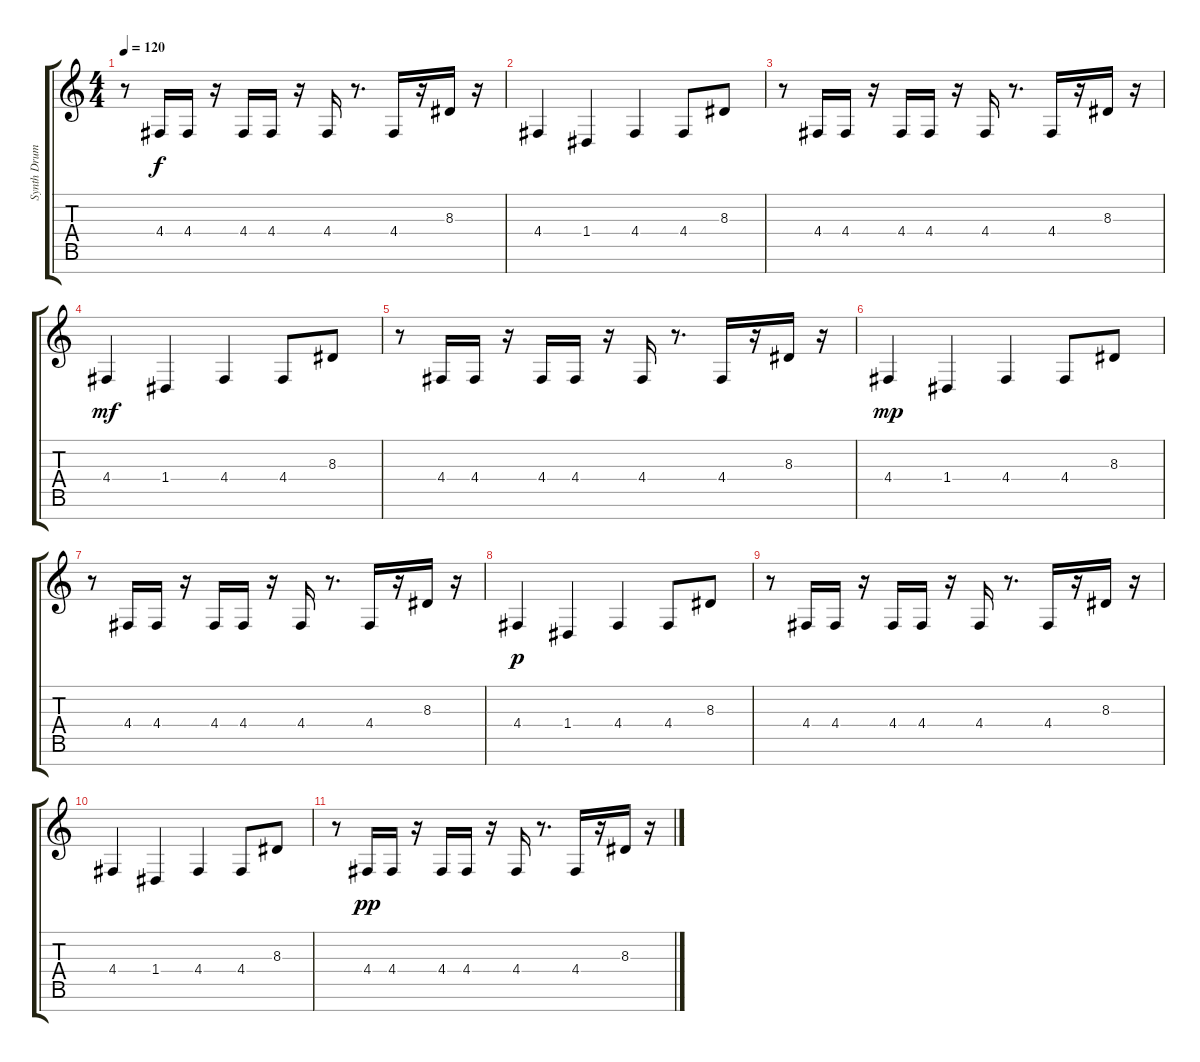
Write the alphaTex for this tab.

\track ("Synth Drums" "Synth Drum") {instrument synthdrum}
\staff {score tabs}
\tuning (E4 B3 G3 D3 A2 E2 B1) {hide}
\ts (4 4)
\tempo 120
\clef g2
\ks c
r.8{dy f} 4.4.16 4.4.16 r.16 4.4.16 4.4.16 r.16 4.4.16 r.8{d} 4.4.16 r.16 8.3.16 r.16 |
4.4.4 1.4.4 4.4.4 4.4.8 8.3.8 |
r.8 4.4.16 4.4.16 r.16 4.4.16 4.4.16 r.16 4.4.16 r.8{d} 4.4.16 r.16 8.3.16 r.16 |
4.4.4{dy mf} 1.4.4 4.4.4 4.4.8 8.3.8 |
r.8 4.4.16 4.4.16 r.16 4.4.16 4.4.16 r.16 4.4.16 r.8{d} 4.4.16 r.16 8.3.16 r.16 |
4.4.4{dy mp} 1.4.4 4.4.4 4.4.8 8.3.8 |
r.8 4.4.16 4.4.16 r.16 4.4.16 4.4.16 r.16 4.4.16 r.8{d} 4.4.16 r.16 8.3.16 r.16 |
4.4.4{dy p} 1.4.4 4.4.4 4.4.8 8.3.8 |
r.8 4.4.16 4.4.16 r.16 4.4.16 4.4.16 r.16 4.4.16 r.8{d} 4.4.16 r.16 8.3.16 r.16 |
4.4.4 1.4.4 4.4.4 4.4.8 8.3.8 |
r.8 4.4.16{dy pp} 4.4.16 r.16 4.4.16 4.4.16 r.16 4.4.16 r.8{d} 4.4.16 r.16 8.3.16 r.16
